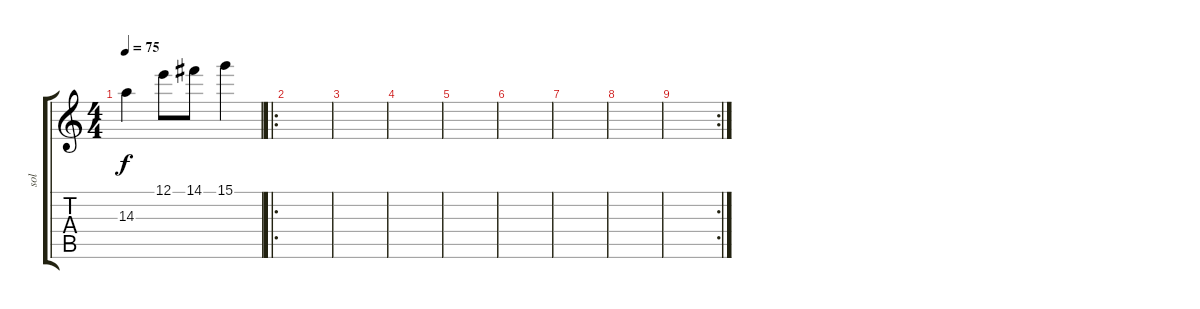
\track ("sol" "sol") {instrument acousticguitarnylon}
\staff {score tabs}
\tuning (E4 B3 G3 D3 A2 E2) {hide}
\ts (4 4)
\tempo 75
\clef g2
\ks c
14.3.4{dy f} 12.1.8 14.1.8 15.1.4 |
\ro
|
|
|
|
|
|
|
\rc 2
